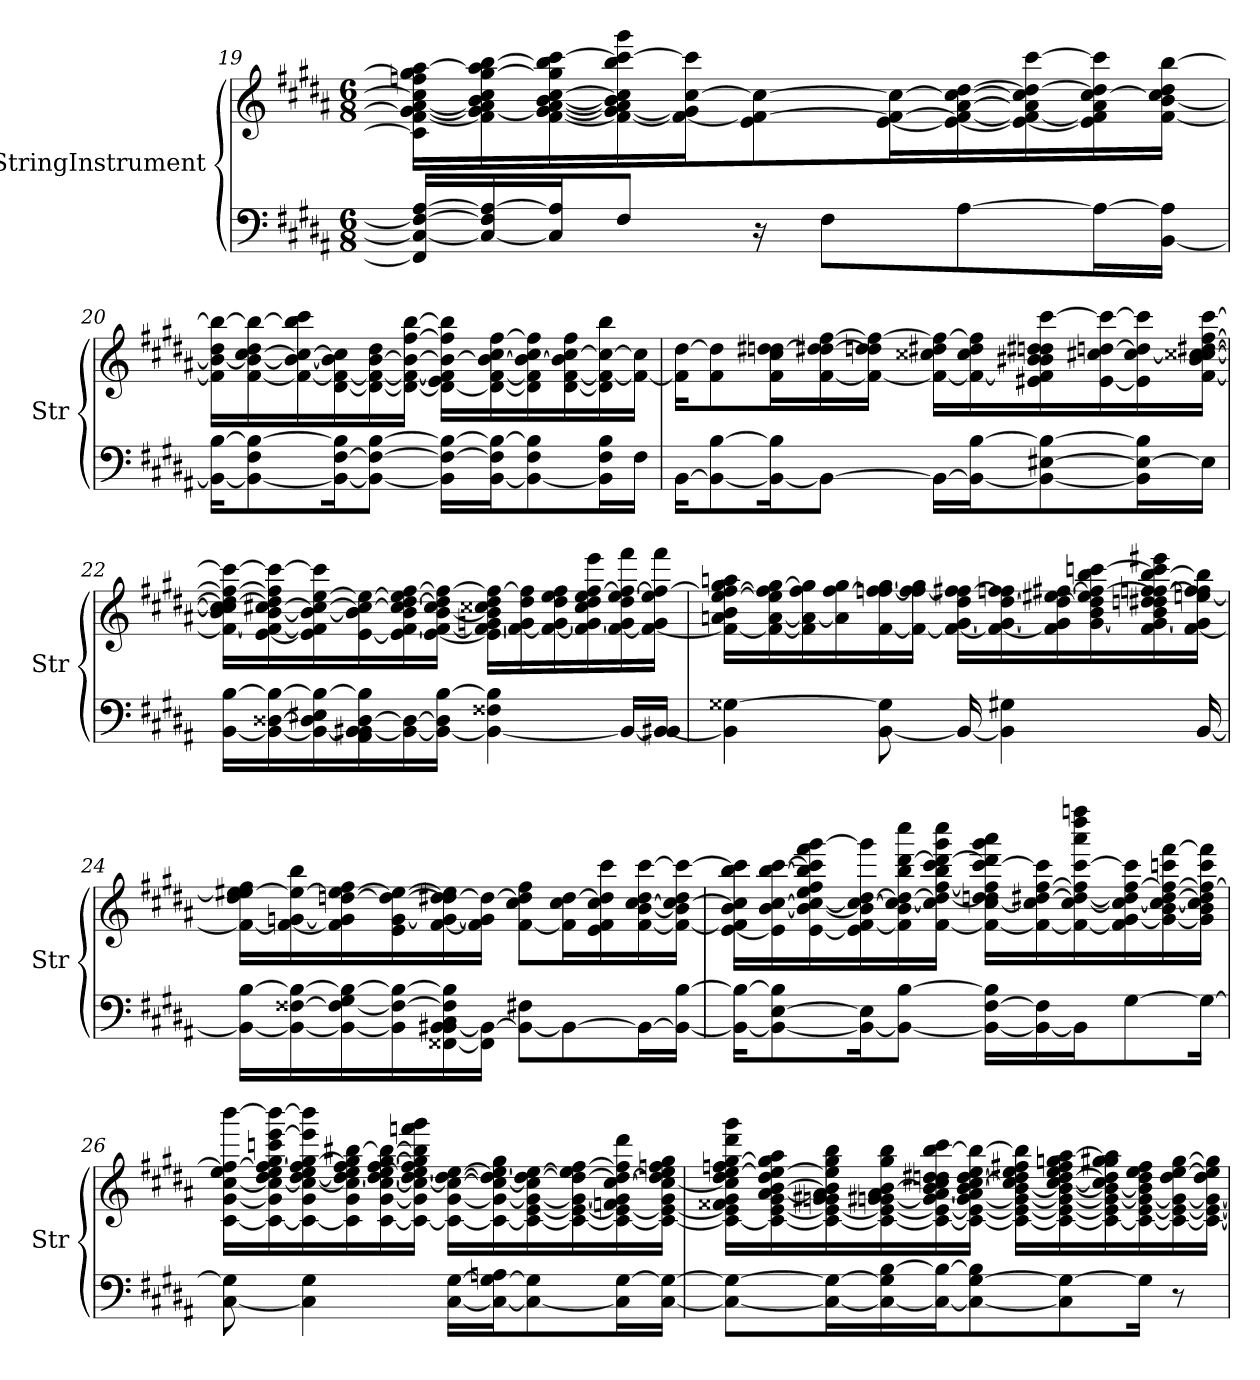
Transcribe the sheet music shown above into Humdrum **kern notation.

**kern	**kern
*part2	*part1
*staff2	*staff1
*I"StringInstrument	*I"StringInstrument
*I'Str	*I'Str
!!LO:LB:g=z
*clefF4	*clefG2
*k[f#c#g#d#a#]	*k[f#c#g#d#a#]
*M6/8	*M6/8
=19	=19
16FF#/] 16C#/_ 16F#/_ [16A#/LL	16c#\] [16f#\ 16g#\_ [16a#\ 16cc#\] 16ffn\ 16gg#\] [16aa#\LL
16C#/_ 16F#/] 16A#/_	16f#\] 16g#\_ 16a#\] 16b\ 16cc#\ [16gg#\ 16aa#\] [16bb\
16C#/] 16A#/]J	[16f#\ 16g#\_ [16a#\ [16b\ [16cc#\ 16gg#\] 16bb\] [16ccc#\
8F#/J	16f#\_ 16g#\_ 16a#\] 16b\] 16cc#\] 16bb\ 16ccc#\_ 16ggg#\
.	16f#\_ 16g#\] [16cc#\ 16ccc#\]J
16r	8e\ 8f#\_ 8cc#\_
8F#\L	.
.	[16e\ 16f#\_ 16cc#\_L
[8A#\	16e\_ 16f#\_ [16a#\ 16cc#\_ [16dd#\
.	16e\_ 16f#\_ 16a#\] 16cc#\] 16dd#\_ [16ccc#\
16A#\L_	16e\] 16f#\] 16a#\ [16cc#\ 16dd#\] 16ccc#\]
[16BB\ 16A#\]JJ	[16f#\ [16b\ 16cc#\] 16dd#\ [16bb\JJ
=20	=20
16BB\_ [16B\KL	16f#\] 16b\_ 16dd#\ 16bb\_LL
8BB\_ 8F#\ 8B\_	[16f#\ 16b\_ [16cc#\ 16dd#\ 16bb\_
.	16f#\_ 16b\_ 16cc#\_ 16bb\] 16ccc#\
16BB\_ [16F#\ 16B\]K	[16d#\ 16f#\_ 16b\] 16cc#\]
8BB\_ 8F#\_ [8B\J	16d#\_ 16f#\_ [16b\ 16dd#\
.	16d#\_ 16f#\_ 16b\_ [16ff#\ [16bb\JJ
16BB\] 16F#\_ 16B\_LL	16d#\_ 16e\ 16f#\] 16b\_ 16ff#\] 16bb\]LL
[16BB\ 16F#\] 16B\_J	16d#\_ [16f#\ 16b\_ 16cc#\ [16ff#\
8BB\_ 8F#\ 8B\]	16d#\] 16f#\] 16b\_ 16cc#\ 16ff#\]
.	[16d#\ [16f#\ 16b\] [16cc#\ 16ff#\
16BB\] 16F#\ 16B\L	16d#\] 16f#\_ 16cc#\_ 16bb\
16F#\JJ	16f#\_ 16cc#\]JJ
!!LO:LB:g=z
=21	=21
[16BB\KL	16f#\] [16dd#\KL
8BB\_ [8B\	8f#\ 8dd#\]
16BB\_ 16B\]K	16f#\ 16cc#\ [16ddn\ 16dd#X\L
8BB\J_	[16f#\ 16dd\] [16dd#X\ [16ff#\
.	16f#\_ 16ddn\ 16dd#\] 16ff#\_JJ
16BB\LL_	16f#\_ 16cc##X\ 16dd#X\ 16ff#\_LL
16BB\_ [16B\J	16f#\_ 16cc##\ 16dd#\ 16ff#\]
8BB\_ [8E#X\ 8B\_	16e#X\ 16f#\] 16b\ 16b#X\ 16ddn\ 16dd#X\ [16ccc#\
.	[16e#\ 16cc#X\ [16ddn\ 16ccc#\_
16BB\] 16E#\_ 16B\]L	16e#\] [16cc#\ 16dd\] 16ccc#\]
16E#\JJ]	[16f#\ 16b#\ 16cc#\_ [16cc##X\ [16dd#X\ [16ff#\ [16ccc#\JJ
!!LO:LB:g=z
=22	=22
[16BB\ [16B\LL	16f#\_ 16b\ 16cc#\] 16cc##\] 16dd#\_ 16ff#\_ 16ccc#\_LL
16BB\_ [16D##X\ 16B\_	[16e\ 16f#\_ [16b\ [16cc#X\ 16dd#\] 16ff#\] 16ccc#\_
16BB\_ 16D##\] 16E#X\ 16B\_	16e\] 16f#\] 16b\_ 16cc#\_ [16ee\ 16ccc#\]
16AA#\ 16BB\_ 16BB#X\ [16D##\ 16B\]	[16e\ 16b\] 16cc#\_ 16ee\_
16BB\_ 16D##\_	16e\] [16f#\ 16b\ 16cc#\_ [16dd#\ 16ee\] [16ff#\
16BB\_ 16D##\] [16B\JJ	[16e\ 16f#\_ [16b\ 16cc#\] 16dd#\] 16ff#\_JJ
4BB\_ 4F##X\ 4B\]	16e\] 16f#\_ [16gn\ 16b\] 16cc##X\ 16dd#\ 16ff#\_LL
.	16f#\_ 16g\] 16dd#\ 16ff#\]
.	16f#\_ [16g\ 16dd#\ 16ee\ 16ff#\
.	16f#\] 16g\_ 16cc##\ 16dd#\ 16ee\ [16ff#\ 16eee\
16BB/LL_	[16f#\ 16g\] 16dd#\ [16ee\ 16ff#\_ 16fff#\
16BB/_ 16BB#X/JJ	16f#\_ 16g\ 16ee\] 16ff#\_ 16fff#\JJ
!!LO:LB:g=z
=23	=23
4BB\] [4G##X\	16f#\_ 16an\ 16b\ [16ee\ 16ff#\_ 16gg#\ 16aan\LL
.	16f#\_ [16a\ 16ee\] 16ff#\] [16gg#\
.	16f#\] 16a\_ 16ff#\ 16gg#\]
.	16a\] [16ff#\ 16gg#\
[8BB\ 8G##\]	[16f#\ [16ffn\ 16ff#\_ 16gg#\
.	16f#\_ 16ff\_ 16ff#\] 16gg#\JJ
16BB/_	16f#\_ [16g#\ 16dd#\ 16ff\] [16ff#X\LL
4BB\] 4G#X\	16f#\_ 16g#\_ [16dd#\ 16ffn\ 16ff#\]
.	16f#\] 16g#\] 16dd#\_ [16ee#X\ [16ff#X\
.	[16g#\ 16b\ 16dd#\] 16ee#\] 16ff#\_ 16bb\ [16cccn\
.	16f#\ 16g#\_ 16b\ 16ddn\ 16dd#X\ [16ffn\ 16ff#\_ [16bb\ 16ccc\] 16eee#X\
[16BB/	[16f#\ 16g#\] [16een\ 16ff\] 16ff#\] 16bb\]JJ
!!LO:LB:g=z
=24	=24
16BB\_ [16B\LL	16f#\_ 16dd#\ 16ee\_ 16ee#X\ 16ff#\LL
16BB\_ [16F##X\ 16B\_	16f#\_ [16gn\ 16ee\_ 16bb\
16BB\_ 16F##\_ 16G#\ 16B\_	16f#\] 16g\] [16ddn\ 16ee\_ 16ff#\
16BB\] 16F##\_ 16B\_	16e\ [16g\ 16dd\_ 16ee\_
[16FF##X\ [16BB\ 16BB#X\ 16C#\ 16F##\] 16B\]	[16f#\ 16g\_ 16dd\] [16dd#X\ 16ee\]
16FF##\] 16BB\_JJ	16f#\] 16g\] 16dd#\_JJ
8BB\_ 8F#X\L	[8f#\ 8cc#\ 8dd#\] 8ff#\L
8BB\_	16f#\] 16cc#\ [16dd#\L
.	16e\ 16f#\ 16cc#\ 16dd#\] 16ccc#\
16BB\L_	[16f#\ [16b\ [16cc#\ 16dd#\ [16ccc#\
16BB\_ [16B\JJ	16f#\_ 16b\] 16cc#\_ 16dd#\ 16ccc#\_JJ
!!LO:PB:g=z
=25	=25
16BB\_ 16B\_KL	[16e\ 16f#\] 16b\ 16cc#\] 16bb\ 16ccc#\]LL
8BB\_ [8E\ 8B\]	16e\] [16b\ [16cc#\ [16bb\ [16ccc#\
.	[16e\ 16b\_ 16cc#\_ 16ee\ 16ff#\ 16bb\] 16ccc#\] 16fff#\ [16ggg#\
16BB\_ 16E\]K	16e\] [16f#\ 16b\] 16cc#\_ [16dd#\ 16ggg#\]
8BB\_ [8B\J	16f#\] 16b\ 16cc#\_ 16dd#\_ 16bb\ [16ddd#\ 16cccc#\
.	[16f#\ 16cc#\] 16dd#\_ [16ff#\ 16bb\ 16ccc#\ 16ddd#\_ 16ggg#\ 16cccc#\JJ
16BB\_ [16F#\ 16B\]LL	16f#\_ [16cc#\ 16ddn\ 16dd#\] 16ff#\] [16ccc#\ 16ddd#\] 16ggg#\ 16aaa#\LL
16BB\_ 16F#\]	16f#\_ 16cc#\] [16dd#X\ [16ff#\ 16ccc#\]
16BB\J]	16f#\_ [16cc#\ 16dd#\_ 16ff#\] [16ccc#\ 16aaa#\ 16dddd#\ 16ffffn\
[8G#\	16f#\] [16g#\ 16cc#\_ 16dd#\] [16ff#\ 16ccc#\]
.	16g#\_ 16b\ 16cc#\_ [16dd#\ 16ff#\_ 16cccn\ [16fff#\
16G#\Jk_	16g#\] 16b\ 16cc#\] 16dd#\] 16ff#\_ 16ccc\ 16fff#\]JJ
!!LO:LB:g=z
=26	=26
[8C#\ 8G#\]	[16c#\ [16g#\ [16cc#\ 16ee\ 16ff#\_ [16bbb\LL
.	16c#\_ 16g#\] 16cc#\_ 16dd#\ 16ee\ 16ff#\_ 16gg#\ 16cccn\ [16eee\ 16bbb\_
4C#\] 4G#\	16c#\_ 16g#\ 16cc#\_ [16dd#\ 16ee\ 16ff#\] [16gg#\ 16eee\] 16bbb\]
.	16c#\] 16g#\ 16cc#\] 16dd#\_ 16ee\ 16ff#\ 16gg#\] [16bb#X\
.	[16c#\ [16g#\ [16cc#\ 16dd#\_ [16ee\ [16ff#\ [16gg#\ 16bb#\_
.	16c#\_ 16g#\] 16cc#\_ 16dd#\] 16ee\_ 16ff#\] 16gg#\] 16bb#\] 16fffn\ 16ggg#\JJ
[16C#\ [16G#\LL	16c#\_ [16g#\ 16cc#\_ [16dd#\ 16ee\_LL
16C#\_ 16G#\_ 16An\J	16c#\_ 16g#\_ 16cc#\_ 16dd#\_ 16ee\] 16gg#\
8C#\_ 8G#\]	16c#\_ [16e\ 16g#\_ 16cc#\] 16dd#\_ [16ee\
.	16c#\_ 16e\_ 16g#\_ 16dd#\_ 16ee\] [16ff#\
16C#\] [16G#\L	16c#\_ 16e\_ 16fn\ 16g#\] [16cc#\ 16dd#\_ 16ff#\] 16ddd#\
[16C#\ 16G#\_JJ	16c#\_ 16e\_ 16g#\ 16cc#\_ 16dd#\] 16ee\ 16ffn\ 16gg#\JJ
!!LO:LB:g=z
=27	=27
8C#\_ 8G#\_L	16c#\_ 16e\] 16f##X\ 16g#\ 16cc#\] 16dd#\ [16ee\ 16ffn\ [16gg#\ 16ddd#\ 16ggg#\LL
.	16c#\_ [16e\ 16g#\ [16a#\ [16b\ 16dd#\ 16ee\_ 16gg#\] 16aa#\
16C#\_ 16G#\_L	16c#\_ 16e\_ 16gn\ 16g#X\ 16a#\] 16b\] 16ee\] 16gg#\ 16bb\
16C#\_ 16G#\] [16B\	16c#\_ 16e\_ 16gn\ [16g#X\ 16a#\ [16b\ 16gg#\ 16bb\
16C#\_ 16B\_J	16c#\_ 16e\_ 16g#\] [16a#\ 16b\] 16cc#\ 16ddn\ 16dd#X\ [16bb\ 16ccc#\
8C#\_ [8G#\ 8B\]	16c#\_ 16e\_ [16g#\ 16a#\] [16b\ [16cc#\ [16dd#\ 16ee\ 16bb\_JJ
.	16c#\_ 16e\_ 16g#\_ 16b\_ 16cc#\] 16dd#\] 16ee\ 16ff#X\ 16bb\]LL
8C#\] 8G#\_	16c#\_ 16e\_ 16g#\_ 16b\_ [16cc#\ [16dd#\ 16ee\ 16ff#\ 16ggn\ [16aa#\
.	16c#\_ 16e\] 16g#\_ 16b\_ 16cc#\] 16dd#\] 16gg\ 16gg#X\ 16aa#\]
16G#\Jk]	16c#\_ [16e\ 16g#\_ 16b\] 16dd#\ 16ee\ 16ff#\
8r	16c#\_ 16e\_ 16g#\_ 16dd#\ [16ee\ [16gg#\
.	16c#\_ 16e\_ 16g#\_ 16dd#\ 16ee\] 16gg#\]JJ
=	=
*-	*-
